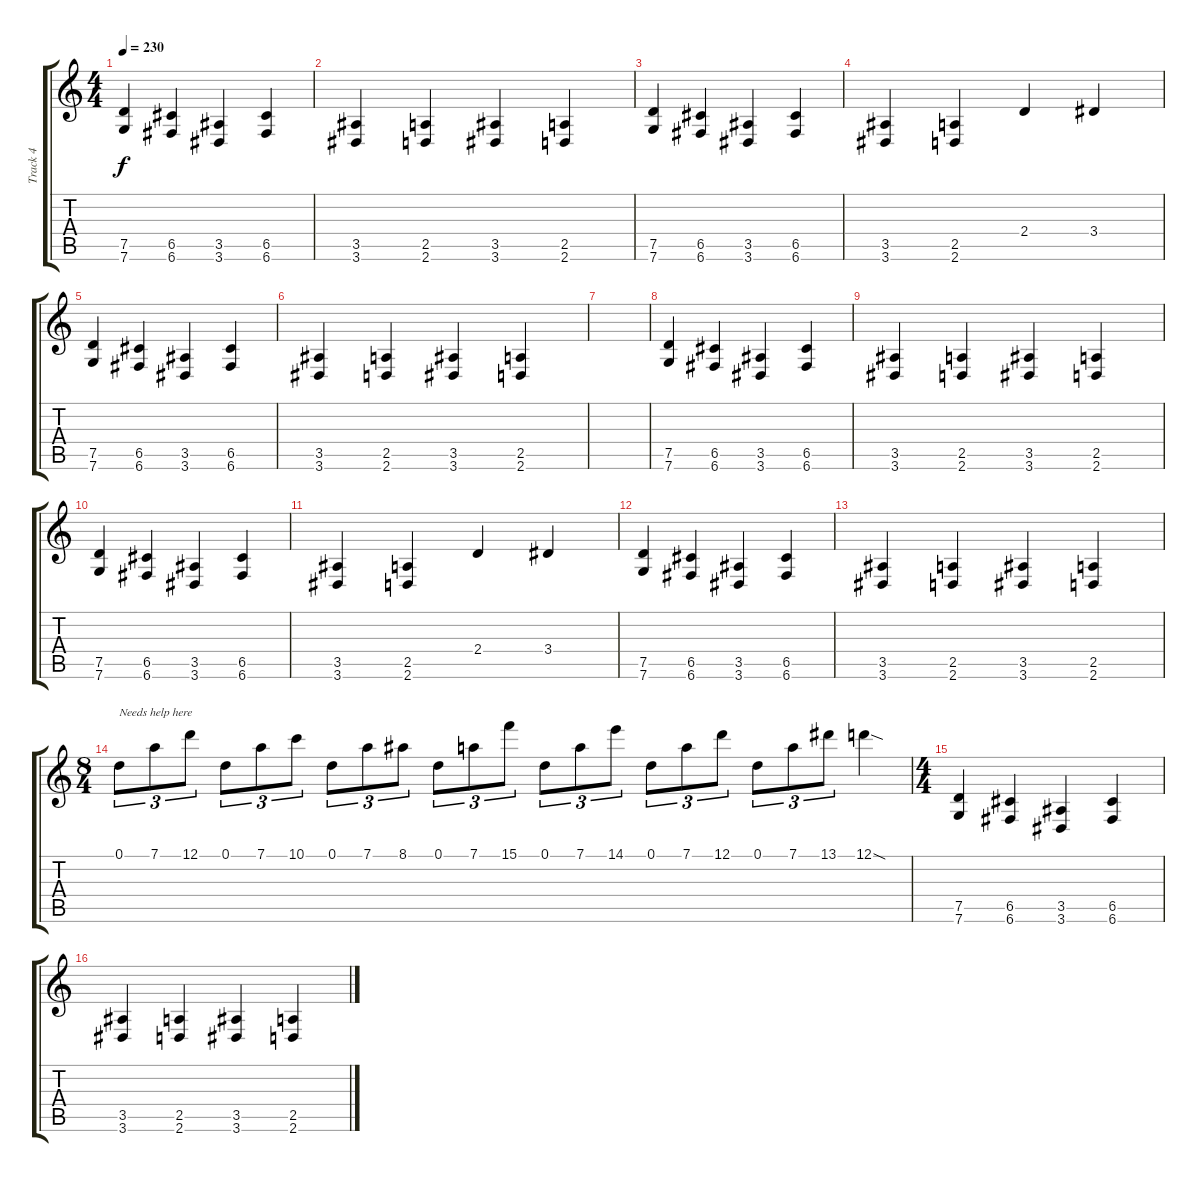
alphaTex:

\track ("Track 4" "Track 4") {instrument distortionguitar}
\staff {score tabs}
\tuning (D4 A3 F3 C3 G2 C2) {hide}
\ts (4 4)
\tempo 230
\clef g2
\ks c
(7.5 7.6).4{dy f} (6.5 6.6).4 (3.5 3.6).4 (6.5 6.6).4 |
(3.5 3.6).4 (2.5 2.6).4 (3.5 3.6).4 (2.5 2.6).4 |
(7.5 7.6).4 (6.5 6.6).4 (3.5 3.6).4 (6.5 6.6).4 |
(3.5 3.6).4 (2.5 2.6).4 2.4.4 3.4.4 |
(7.5 7.6).4 (6.5 6.6).4 (3.5 3.6).4 (6.5 6.6).4 |
(3.5 3.6).4 (2.5 2.6).4 (3.5 3.6).4 (2.5 2.6).4 |
|
(7.5 7.6).4 (6.5 6.6).4 (3.5 3.6).4 (6.5 6.6).4 |
(3.5 3.6).4 (2.5 2.6).4 (3.5 3.6).4 (2.5 2.6).4 |
(7.5 7.6).4 (6.5 6.6).4 (3.5 3.6).4 (6.5 6.6).4 |
(3.5 3.6).4 (2.5 2.6).4 2.4.4 3.4.4 |
(7.5 7.6).4 (6.5 6.6).4 (3.5 3.6).4 (6.5 6.6).4 |
(3.5 3.6).4 (2.5 2.6).4 (3.5 3.6).4 (2.5 2.6).4 |
\ts (8 4)
0.1.8{tu (3 2) txt "Needs help here"} 7.1.8{tu (3 2)} 12.1.8{tu (3 2)} 0.1.8{tu (3 2)} 7.1.8{tu (3 2)} 10.1.8{tu (3 2)} 0.1.8{tu (3 2)} 7.1.8{tu (3 2)} 8.1.8{tu (3 2)} 0.1.8{tu (3 2)} 7.1.8{tu (3 2)} 15.1.8{tu (3 2)} 0.1.8{tu (3 2)} 7.1.8{tu (3 2)} 14.1.8{tu (3 2)} 0.1.8{tu (3 2)} 7.1.8{tu (3 2)} 12.1.8{tu (3 2)} 0.1.8{tu (3 2)} 7.1.8{tu (3 2)} 13.1.8{tu (3 2)} 12.1{sod}.4 |
\ts (4 4)
(7.5 7.6).4 (6.5 6.6).4 (3.5 3.6).4 (6.5 6.6).4 |
(3.5 3.6).4 (2.5 2.6).4 (3.5 3.6).4 (2.5 2.6).4
